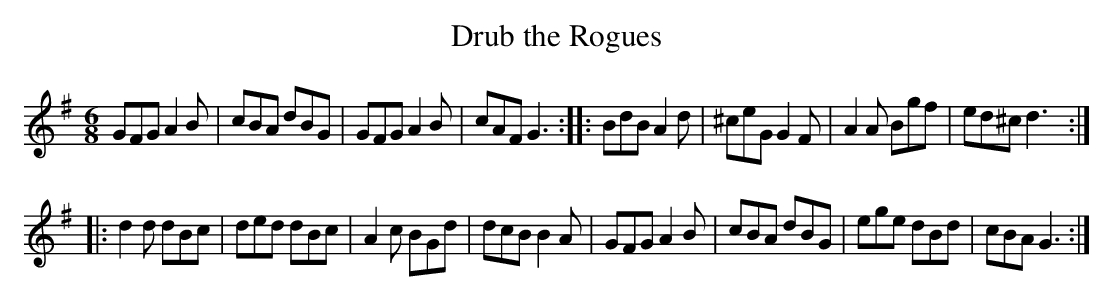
X:1
T:Drub the Rogues
M:6/8
K:G major
GFG A2B| cBA dBG| GFG A2B| cAF G3::\
BdB A2d| ^ceG G2F| A2A Bgf| ed^c d3::
d2d dBc| ded dBc| A2c BGd| dcB B2A|\
GFG A2B| cBA dBG| ege dBd| cBA G3:|
